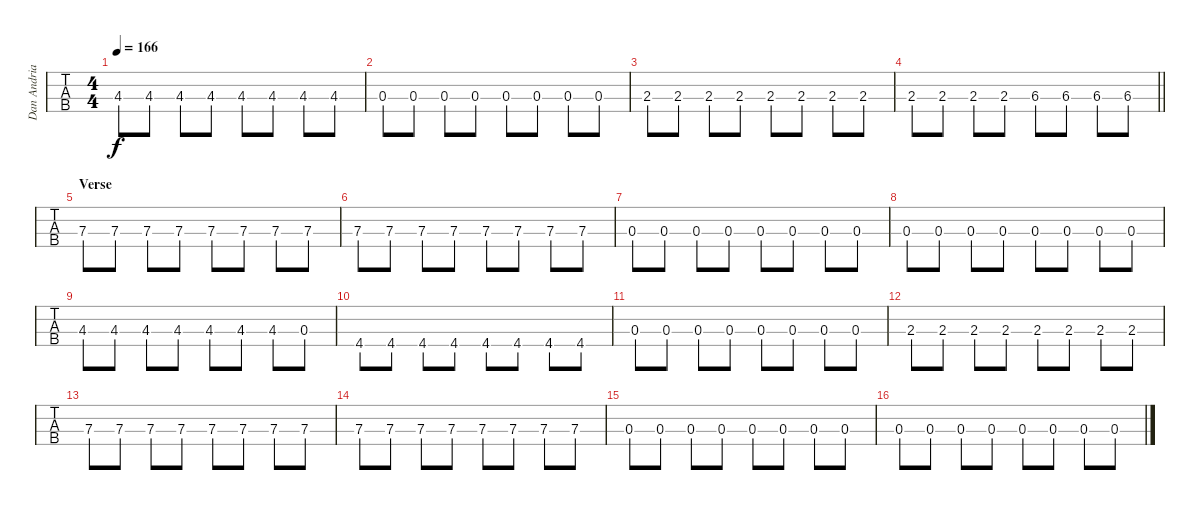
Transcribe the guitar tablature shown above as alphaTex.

\track ("Dan Andriano - Bass" "Dan Andria") {instrument electricbassfinger}
\staff {tabs}
\tuning (G2 D2 A1 E1) {hide}
\ts (4 4)
\tempo 166
\clef f4
\ks c
4.3.8{dy f} 4.3.8 4.3.8 4.3.8 4.3.8 4.3.8 4.3.8 4.3.8 |
0.3.8 0.3.8 0.3.8 0.3.8 0.3.8 0.3.8 0.3.8 0.3.8 |
2.3.8 2.3.8 2.3.8 2.3.8 2.3.8 2.3.8 2.3.8 2.3.8 |
\barLineRight lightlight
2.3.8 2.3.8 2.3.8 2.3.8 6.3.8 6.3.8 6.3.8 6.3.8 |
\section ("" "Verse")
7.3.8 7.3.8 7.3.8 7.3.8 7.3.8 7.3.8 7.3.8 7.3.8 |
7.3.8 7.3.8 7.3.8 7.3.8 7.3.8 7.3.8 7.3.8 7.3.8 |
0.3.8 0.3.8 0.3.8 0.3.8 0.3.8 0.3.8 0.3.8 0.3.8 |
0.3.8 0.3.8 0.3.8 0.3.8 0.3.8 0.3.8 0.3.8 0.3.8 |
4.3.8 4.3.8 4.3.8 4.3.8 4.3.8 4.3.8 4.3.8 0.3.8 |
4.4.8 4.4.8 4.4.8 4.4.8 4.4.8 4.4.8 4.4.8 4.4.8 |
0.3.8 0.3.8 0.3.8 0.3.8 0.3.8 0.3.8 0.3.8 0.3.8 |
2.3.8 2.3.8 2.3.8 2.3.8 2.3.8 2.3.8 2.3.8 2.3.8 |
7.3.8 7.3.8 7.3.8 7.3.8 7.3.8 7.3.8 7.3.8 7.3.8 |
7.3.8 7.3.8 7.3.8 7.3.8 7.3.8 7.3.8 7.3.8 7.3.8 |
0.3.8 0.3.8 0.3.8 0.3.8 0.3.8 0.3.8 0.3.8 0.3.8 |
0.3.8 0.3.8 0.3.8 0.3.8 0.3.8 0.3.8 0.3.8 0.3.8
